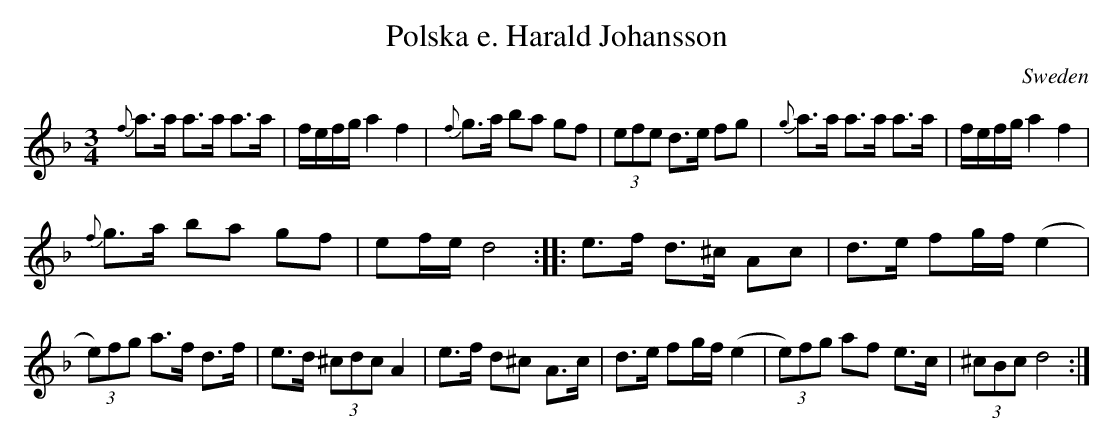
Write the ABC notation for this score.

X:1
T:Polska e. Harald Johansson
O:Sweden
M:3/4
K:Dm
{f}a>a a>a a>a|f/e/f/g/ a2f2|\
{f}g>a ba gf|(3efe d>e fg|\
{g}a>a a>a a>a|f/e/f/g/ a2 f2|
{f}g>a ba gf|ef/e/ d4::\
e>f d>^c Ac|d>e fg/f/ (e2|
(3e)fg a>f d>f|e>d (3^cdc A2|\
e>f d^c A>c|d>e fg/f/ (e2|\
(3e)fg af e>c|(3^cBc d4:|
